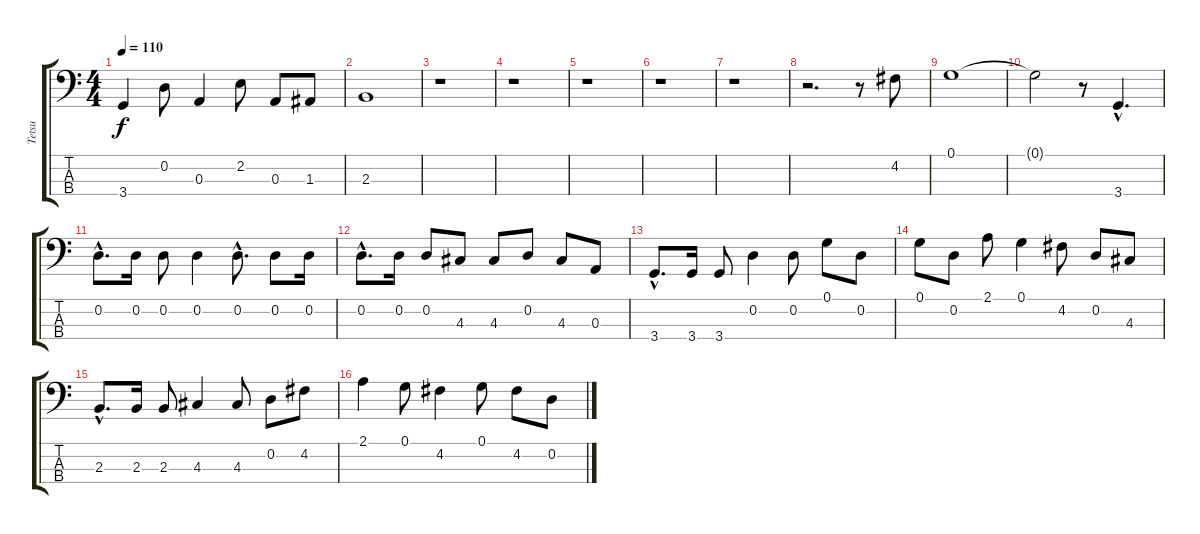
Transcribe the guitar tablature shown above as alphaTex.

\track ("Tetsu" "Tetsu") {instrument electricbasspick}
\staff {score tabs}
\tuning (G2 D2 A1 E1) {hide}
\ts (4 4)
\tempo 110
\clef f4
\ks c
3.4.4{dy f} 0.2.8 0.3.4 2.2.8 0.3.8 1.3.8 |
2.3.1 |
r.1 |
r.1 |
r.1 |
r.1 |
r.1 |
r.2{d} r.8 4.2.8{volume 14 balance 8} |
0.1.1 |
0.1{t}.2 r.8 3.4{hac}.4{d} |
0.2{hac}.8{d volume 14 balance 8} 0.2.16 0.2.8 0.2.4 0.2{hac}.8{d} 0.2.8 0.2.16 |
0.2{hac}.8{d} 0.2.16 0.2.8 4.3.8 4.3.8 0.2.8 4.3.8 0.3.8 |
3.4{hac}.8{d} 3.4.16 3.4.8 0.2.4 0.2.8 0.1.8 0.2.8 |
0.1.8 0.2.8 2.1.8 0.1.4 4.2.8 0.2.8 4.3.8 |
2.3{hac}.8{d} 2.3.16 2.3.8 4.3.4 4.3.8 0.2.8 4.2.8 |
2.1.4 0.1.8 4.2.4 0.1.8 4.2.8 0.2.8
